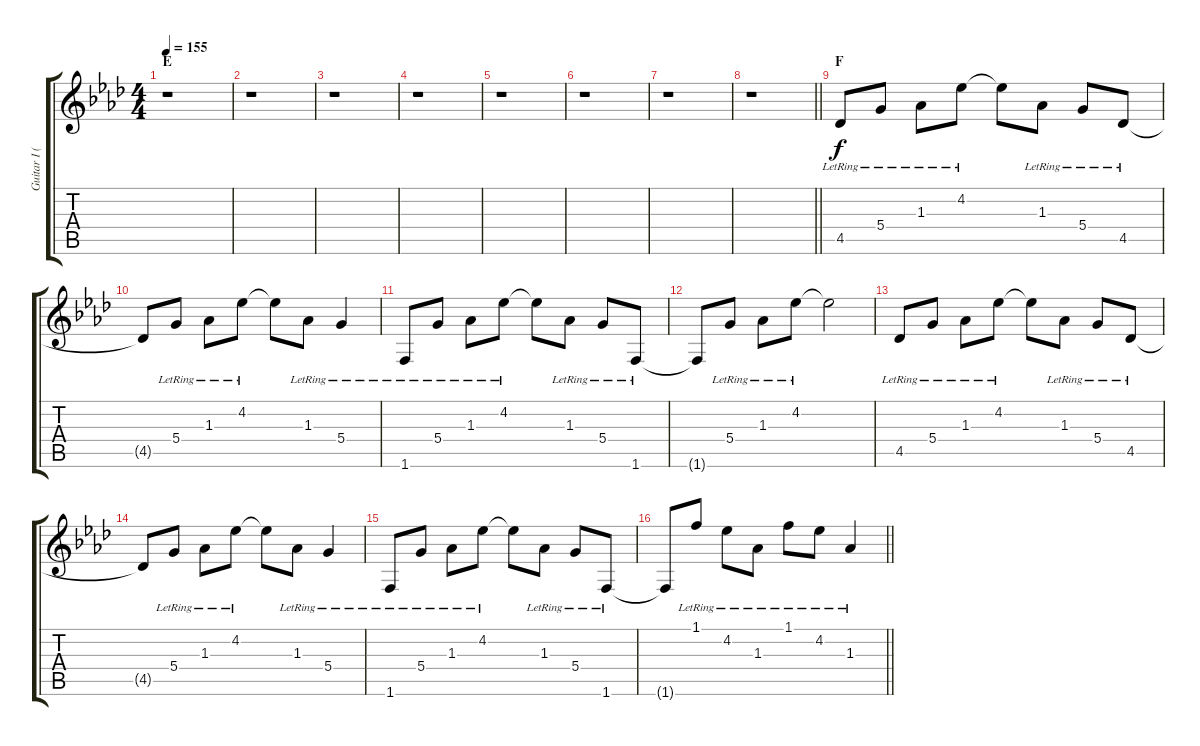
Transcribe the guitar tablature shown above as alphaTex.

\track ("Guitar I (Capo 1f)" "Guitar I (") {instrument acousticguitarsteel}
\staff {score tabs}
\tuning (E4 B3 G3 D3 A2 E2) {hide}
\ts (4 4)
\section ("" "E")
\tempo 155
\clef g2
\ks ab
r.1{dy f} |
r.1 |
r.1 |
r.1 |
r.1 |
r.1 |
r.1 |
\barLineRight lightlight
r.1 |
\section ("" "F")
4.5{lr}.8 5.4{lr}.8 1.3{lr}.8 4.2{lr}.8 4.2{t}.8 1.3{lr}.8 5.4{lr}.8 4.5{lr}.8 |
4.5{t}.8 5.4{lr}.8 1.3{lr}.8 4.2{lr}.8 4.2{t}.8 1.3{lr}.8 5.4{lr}.4 |
1.6{lr}.8 5.4{lr}.8 1.3{lr}.8 4.2{lr}.8 4.2{t}.8 1.3{lr}.8 5.4{lr}.8 1.6{lr}.8 |
1.6{t}.8 5.4{lr}.8 1.3{lr}.8 4.2{lr}.8 4.2{t}.2 |
4.5{lr}.8 5.4{lr}.8 1.3{lr}.8 4.2{lr}.8 4.2{t}.8 1.3{lr}.8 5.4{lr}.8 4.5{lr}.8 |
4.5{t}.8 5.4{lr}.8 1.3{lr}.8 4.2{lr}.8 4.2{t}.8 1.3{lr}.8 5.4{lr}.4 |
1.6{lr}.8 5.4{lr}.8 1.3{lr}.8 4.2{lr}.8 4.2{t}.8 1.3{lr}.8 5.4{lr}.8 1.6{lr}.8 |
\barLineRight lightlight
1.6{t}.8 1.1{lr}.8 4.2{lr}.8 1.3{lr}.8 1.1{lr}.8 4.2{lr}.8 1.3{lr}.4
